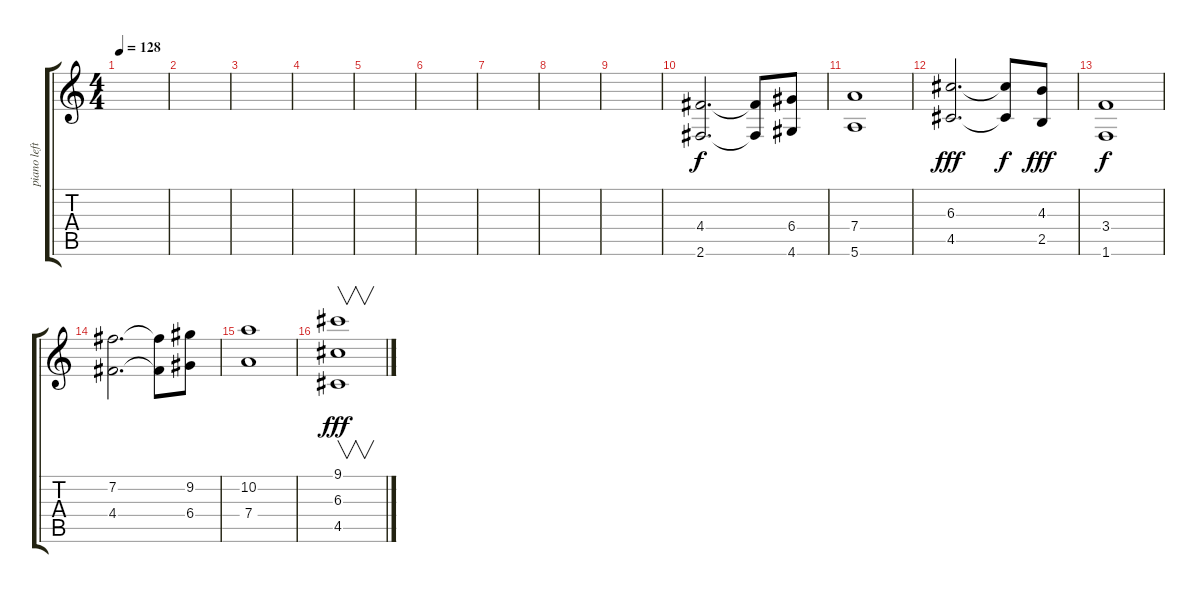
\track ("piano left" "piano left") {instrument distortionguitar}
\staff {score tabs}
\tuning (E4 B3 G3 D3 A2 E2) {hide}
\ts (4 4)
\tempo 128
\clef g2
\ks c
|
|
|
|
|
|
|
|
|
(4.4 2.6).2{d} (4.4{t} 2.6{t}).8{dy f} (6.4 4.6).8 |
(7.4 5.6).1 |
(6.3 4.5).2{d dy fff} (6.3{t} 4.5{t}).8{dy f} (4.3 2.5).8{dy fff} |
(3.4 1.6).1{dy f} |
(7.2 4.4).2{d} (7.2{t} 4.4{t}).8 (9.2 6.4).8 |
(10.2 7.4).1 |
(9.1 6.3 4.5).1{v dy fff}
